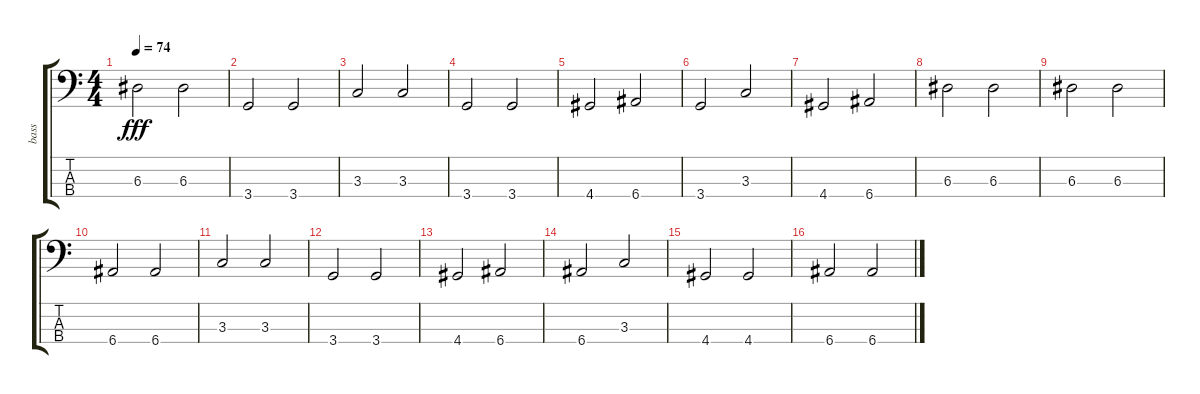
\track ("bass" "bass") {instrument electricbassfinger}
\staff {score tabs}
\tuning (G2 D2 A1 E1) {hide}
\ts (4 4)
\tempo 74
\clef f4
\ks c
6.3.2{dy fff} 6.3.2 |
3.4.2 3.4.2 |
3.3.2 3.3.2 |
3.4.2 3.4.2 |
4.4.2 6.4.2 |
3.4.2 3.3.2 |
4.4.2 6.4.2 |
6.3.2 6.3.2 |
6.3.2 6.3.2 |
6.4.2 6.4.2 |
3.3.2 3.3.2 |
3.4.2 3.4.2 |
4.4.2 6.4.2 |
6.4.2 3.3.2 |
4.4.2 4.4.2 |
6.4.2 6.4.2
